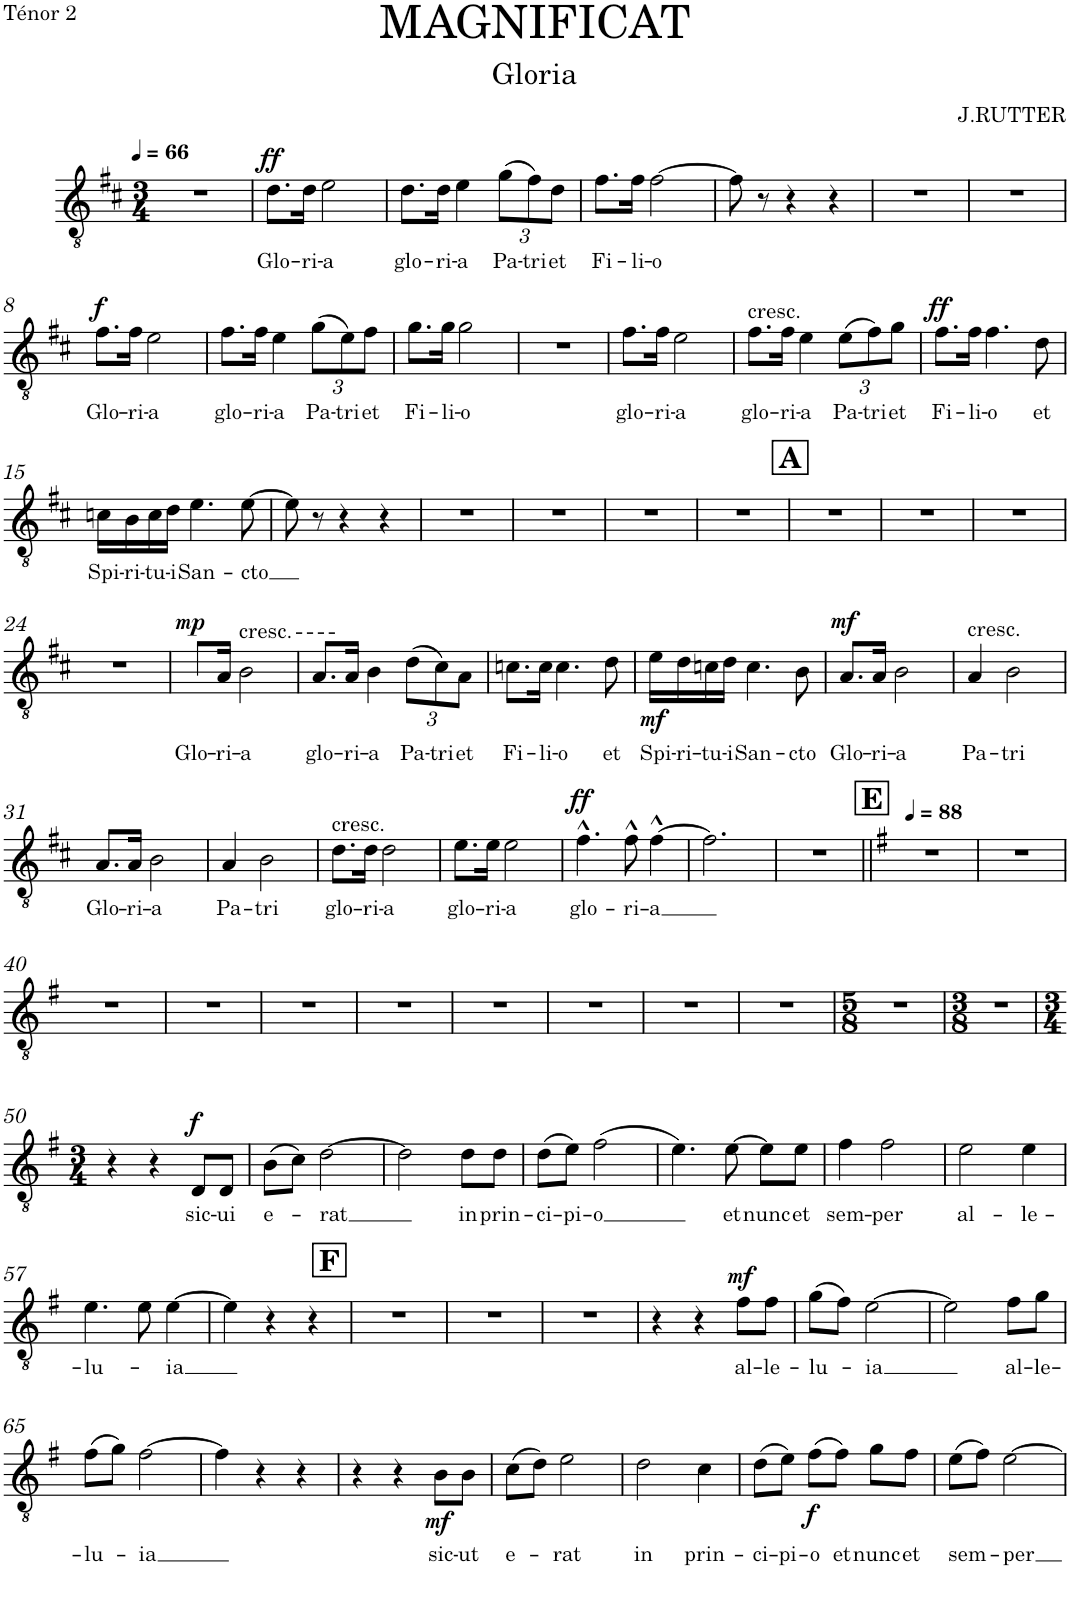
**kern	**text	**dynam
*part1	*part1	*part1
*staff1	*staff1	*staff1
*I"Ténor 2	*	*
*I'T. 2	*	*
*clefGv2	*	*
*k[f#c#]	*	*
*M3/4	*	*
*MM66	*	*
=1	=1	=1
2.r	.	.
=2	=2	=2
!	!LO:LY:b	!LO:DY:a
8.d\L	Glo-	ff
!	!LO:LY:b	!
16d\Jk	-ri-	.
!	!LO:LY:b	!
2e\	-a	.
=3	=3	=3
!	!LO:LY:b	!
8.d\L	glo-	.
!	!LO:LY:b	!
16d\Jk	-ri-	.
!	!LO:LY:b	!
4e\	-a	.
*Xbrackettup	*	*
!	!LO:LY:b	!
(12g\L	Pa-	.
!	!LO:LY:b	!
12f#\)	-tri	.
!	!LO:LY:b	!
12d\J	et	.
=4	=4	=4
!	!LO:LY:b	!
8.f#\L	Fi-	.
!	!LO:LY:b	!
16f#\Jk	-li-	.
!	!LO:LY:b	!
[2f#\	-o	.
=5	=5	=5
8f#\]	.	.
8r	.	.
4r	.	.
4r	.	.
=6	=6	=6
2.r	.	.
=7	=7	=7
2.r	.	.
!!LO:LB:g=z
=8	=8	=8
!	!LO:LY:b	!LO:DY:a
8.f#\L	Glo-	f
!	!LO:LY:b	!
16f#\Jk	-ri-	.
!	!LO:LY:b	!
2e\	-a	.
=9	=9	=9
!	!LO:LY:b	!
8.f#\L	glo-	.
!	!LO:LY:b	!
16f#\Jk	-ri-	.
!	!LO:LY:b	!
4e\	-a	.
!	!LO:LY:b	!
(12g\L	Pa-	.
!	!LO:LY:b	!
12e\)	-tri	.
!	!LO:LY:b	!
12f#\J	et	.
=10	=10	=10
!	!LO:LY:b	!
8.g\L	Fi-	.
!	!LO:LY:b	!
16g\Jk	-li-	.
!	!LO:LY:b	!
2g\	-o	.
=11	=11	=11
2.r	.	.
=12	=12	=12
!	!LO:LY:b	!
8.f#\L	glo-	.
!	!LO:LY:b	!
16f#\Jk	-ri-	.
!	!LO:LY:b	!
2e\	-a	.
=13	=13	=13
!LO:TX:a:t=cresc.	!	!
!	!LO:LY:b	!
8.f#\L	glo-	.
!	!LO:LY:b	!
16f#\Jk	-ri-	.
!	!LO:LY:b	!
4e\	-a	.
!	!LO:LY:b	!
(12e\L	Pa-	.
!	!LO:LY:b	!
12f#\)	-tri	.
!	!LO:LY:b	!
12g\J	et	.
=14	=14	=14
!	!LO:LY:b	!LO:DY:a
8.f#\L	Fi-	ff
!	!LO:LY:b	!
16f#\Jk	-li-	.
!	!LO:LY:b	!
4.f#\	-o	.
!	!LO:LY:b	!
8d\	et	.
!!LO:LB:g=z
=15	=15	=15
!	!LO:LY:b	!
16cn\LL	Spi-	.
!	!LO:LY:b	!
16B\	-ri-	.
!	!LO:LY:b	!
16c\	-tu-	.
!	!LO:LY:b	!
16d\JJ	-i	.
!	!LO:LY:b	!
4.e\	San-	.
!	!LO:LY:b	!
[8e\	-cto	.
=16	=16	=16
8e\]	.	.
8r	.	.
4r	.	.
4r	.	.
=17	=17	=17
2.r	.	.
=18	=18	=18
2.r	.	.
=19	=19	=19
2.r	.	.
=20	=20	=20
2.r	.	.
!!LO:REH:place=s1:a:B:cj:fs=14:t=A
=21	=21	=21
2.r	.	.
=22	=22	=22
2.r	.	.
=23	=23	=23
2.r	.	.
!!LO:LB:g=z
=24	=24	=24
2.r	.	.
=25	=25	=25
!	!LO:LY:b	!LO:DY:a
8.A/L	Glo-	mp
!	!LO:LY:b	!
16A/Jk	-ri-	.
!LO:TX:a:t=cresc.	!	!
!	!LO:LY:b	!
2B\	-a	.
=26	=26	=26
!	!LO:LY:b	!
8.A/L	glo-	.
!	!LO:LY:b	!
16A/Jk	-ri-	.
!	!LO:LY:b	!
4B\	-a	.
!	!LO:LY:b	!
(12d\L	Pa-	.
!	!LO:LY:b	!
12c#\)	-tri	.
!	!LO:LY:b	!
12A\J	et	.
=27	=27	=27
!	!LO:LY:b	!
8.cn\L	Fi-	.
!	!LO:LY:b	!
16c\Jk	-li-	.
!	!LO:LY:b	!
4.c\	-o	.
!	!LO:LY:b	!
8d\	et	.
=28	=28	=28
!	!LO:LY:b	!LO:DY:b
16e\LL	Spi-	mf
!	!LO:LY:b	!
16d\	-ri-	.
!	!LO:LY:b	!
16cn\	-tu-	.
!	!LO:LY:b	!
16d\JJ	-i	.
!	!LO:LY:b	!
4.c\	San-	.
!	!LO:LY:b	!
8B\	-cto	.
=29	=29	=29
!	!LO:LY:b	!LO:DY:a
8.A/L	Glo-	mf
!	!LO:LY:b	!
16A/Jk	-ri-	.
!	!LO:LY:b	!
2B\	-a	.
=30	=30	=30
!LO:TX:a:t=cresc.	!	!
!	!LO:LY:b	!
4A/	Pa-	.
!	!LO:LY:b	!
2B\	-tri	.
!!LO:LB:g=z
=31	=31	=31
!	!LO:LY:b	!
8.A/L	Glo-	.
!	!LO:LY:b	!
16A/Jk	-ri-	.
!	!LO:LY:b	!
2B\	-a	.
=32	=32	=32
!	!LO:LY:b	!
4A/	Pa-	.
!	!LO:LY:b	!
2B\	-tri	.
=33	=33	=33
!LO:TX:a:t=cresc.	!	!
!	!LO:LY:b	!
8.d\L	glo-	.
!	!LO:LY:b	!
16d\Jk	-ri-	.
!	!LO:LY:b	!
2d\	-a	.
=34	=34	=34
!	!LO:LY:b	!
8.e\L	glo-	.
!	!LO:LY:b	!
16e\Jk	-ri-	.
!	!LO:LY:b	!
2e\	-a	.
=35	=35	=35
!	!LO:LY:b	!LO:DY:a
4.f#^^\	glo-	ff
!	!LO:LY:b	!
8f#^^\	-ri-	.
!	!LO:LY:b	!
[4f#^^\	-a	.
=36	=36	=36
2.f#\]	.	.
=37	=37	=37
2.r	.	.
=38||	=38||	=38||
!!LO:REH:place=s1:a:B:cj:fs=14:t=E
*k[f#]	*	*
*MM88	*	*
2.r	.	.
=39	=39	=39
2.r	.	.
!!LO:LB:g=z
=40	=40	=40
2.r	.	.
=41	=41	=41
2.r	.	.
=42	=42	=42
2.r	.	.
=43	=43	=43
2.r	.	.
=44	=44	=44
2.r	.	.
=45	=45	=45
2.r	.	.
=46	=46	=46
2.r	.	.
=47	=47	=47
2.r	.	.
=48	=48	=48
*M5/8	*	*
8%5r	.	.
=49	=49	=49
*M3/8	*	*
4.r	.	.
!!LO:LB:g=z
=50	=50	=50
*M3/4	*	*
4r	.	.
4r	.	.
!	!LO:LY:b	!LO:DY:a
8D/L	sic-	f
!	!LO:LY:b	!
8D/J	-ui	.
=51	=51	=51
!	!LO:LY:b	!
(8B\L	e-	.
8c\J)	.	.
!	!LO:LY:b	!
[2d\	-rat	.
=52	=52	=52
2d\]	.	.
!	!LO:LY:b	!
8d\L	in	.
!	!LO:LY:b	!
8d\J	prin-	.
=53	=53	=53
!	!LO:LY:b	!
(8d\L	-ci-	.
!	!LO:LY:b	!
8e\J)	-pi-	.
!	!LO:LY:b	!
(2f#\	-o	.
=54	=54	=54
4.e\)	.	.
!	!LO:LY:b	!
[8e\	et	.
!	!LO:LY:b	!
8e\L]	nunc	.
!	!LO:LY:b	!
8e\J	et	.
=55	=55	=55
!	!LO:LY:b	!
4f#\	sem-	.
!	!LO:LY:b	!
2f#\	-per	.
=56	=56	=56
!	!LO:LY:b	!
2e\	al-	.
!	!LO:LY:b	!
4e\	-le-	.
!!LO:LB:g=z
=57	=57	=57
!	!LO:LY:b	!
4.e\	-lu-	.
8e\	.	.
!	!LO:LY:b	!
[4e\	-ia	.
!!LO:REH:place=s1:a:B:cj:fs=14:t=F:qo=2.5
=58	=58	=58
4e\]	.	.
4r	.	.
4r	.	.
=59	=59	=59
2.r	.	.
=60	=60	=60
2.r	.	.
=61	=61	=61
2.r	.	.
=62	=62	=62
4r	.	.
4r	.	.
!	!LO:LY:b	!LO:DY:a
8f#\L	al-	mf
!	!LO:LY:b	!
8f#\J	-le-	.
=63	=63	=63
!	!LO:LY:b	!
(8g\L	-lu-	.
8f#\J)	.	.
!	!LO:LY:b	!
[2e\	-ia	.
=64	=64	=64
2e\]	.	.
!	!LO:LY:b	!
8f#\L	al-	.
!	!LO:LY:b	!
8g\J	-le-	.
!!LO:LB:g=z
=65	=65	=65
!	!LO:LY:b	!
(8f#\L	-lu-	.
8g\J)	.	.
!	!LO:LY:b	!
[2f#\	-ia	.
=66	=66	=66
4f#\]	.	.
4r	.	.
4r	.	.
=67	=67	=67
4r	.	.
4r	.	.
!	!LO:LY:b	!LO:DY:b
8B\L	sic-	mf
!	!LO:LY:b	!
8B\J	-ut	.
=68	=68	=68
!	!LO:LY:b	!
(8c\L	e-	.
8d\J)	.	.
!	!LO:LY:b	!
2e\	-rat	.
=69	=69	=69
!	!LO:LY:b	!
2d\	in	.
!	!LO:LY:b	!
4c\	prin-	.
=70	=70	=70
!	!LO:LY:b	!
(8d\L	-ci-	.
!	!LO:LY:b	!
8e\J)	-pi-	.
!	!LO:LY:b	!LO:DY:b
(8f#\L	-o	f
!	!LO:LY:b	!
8f#\J)	et	.
!	!LO:LY:b	!
8g\L	nunc	.
!	!LO:LY:b	!
8f#\J	et	.
=71	=71	=71
!	!LO:LY:b	!
(8e\L	sem-	.
8f#\J)	.	.
!	!LO:LY:b	!
[2e\	-per	.
=	=	=
*-	*-	*-
